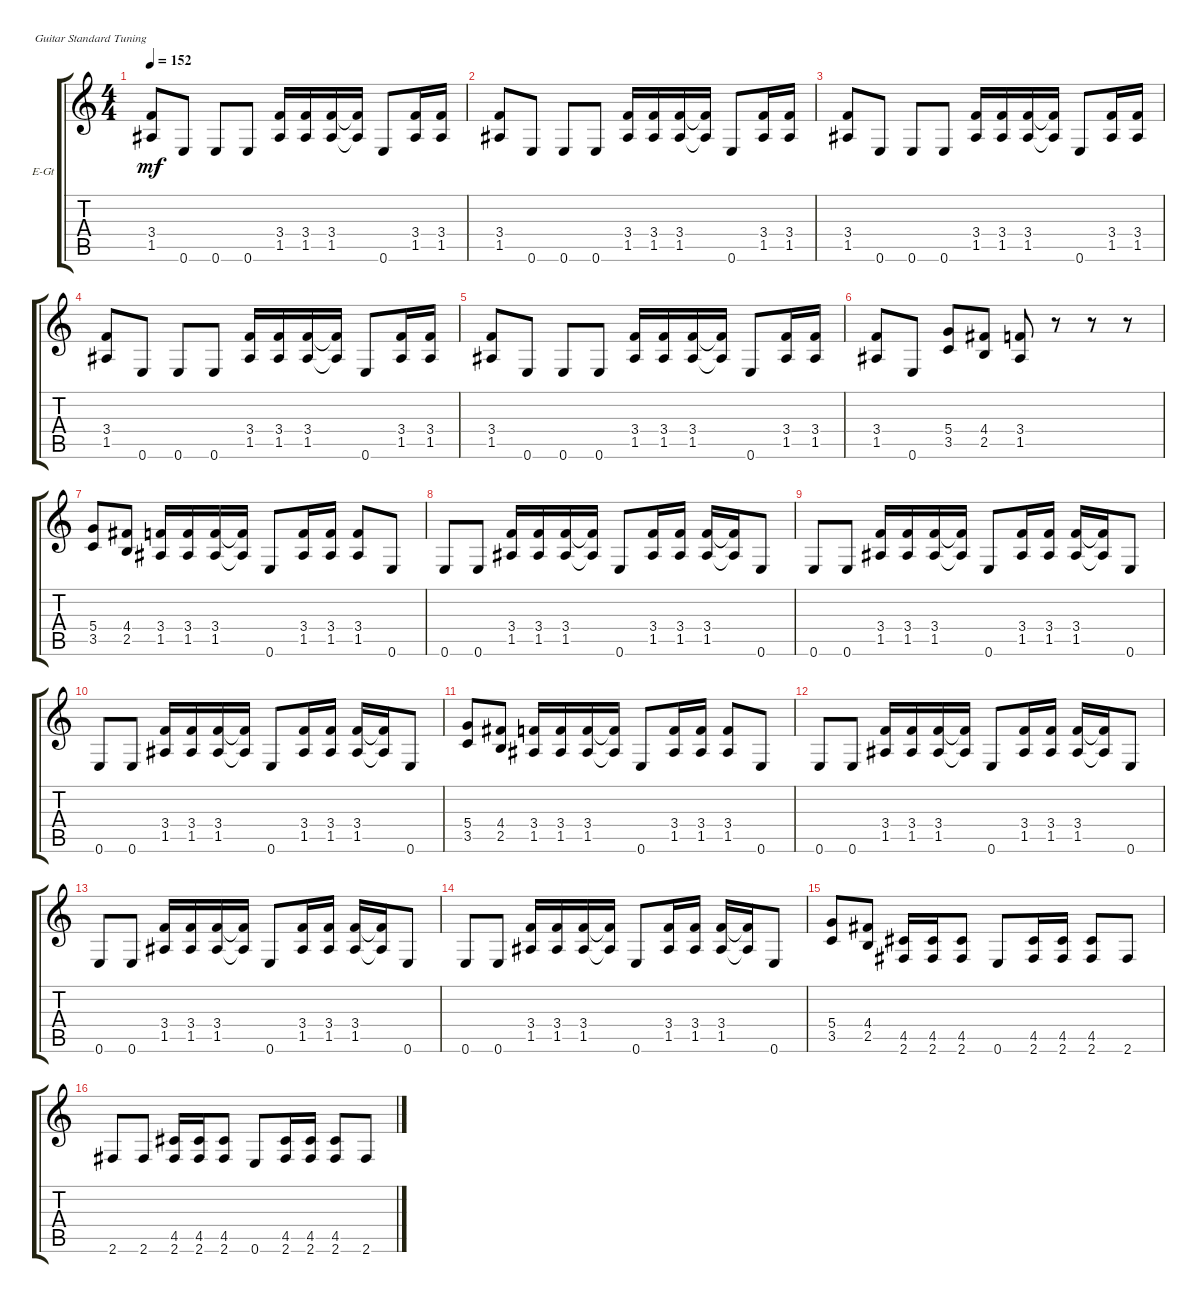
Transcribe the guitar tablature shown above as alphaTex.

\defaultSystemsLayout 4
\bracketExtendMode groupsimilarinstruments
\firstSystemTrackNameOrientation horizontal
\otherSystemsTrackNameOrientation horizontal
\track ("Electric Guitar" "E-Gt") {instrument distortionguitar}
\staff {score tabs}
\tuning (E4 B3 G3 D3 A2 E2)
\ts (4 4)
\tempo 152
\clef g2
\ks c
(1.5 3.4).8{dy mf} 0.6.8 0.6.8 0.6.8 (1.5 3.4).16 (3.4 1.5).16 (3.4 1.5).16 (3.4{t} 1.5{t}).16 0.6.8 (1.5 3.4).16 (3.4 1.5).16 |
(1.5 3.4).8 0.6.8 0.6.8 0.6.8 (1.5 3.4).16 (3.4 1.5).16 (3.4 1.5).16 (3.4{t} 1.5{t}).16 0.6.8 (1.5 3.4).16 (3.4 1.5).16 |
(1.5 3.4).8 0.6.8 0.6.8 0.6.8 (1.5 3.4).16 (3.4 1.5).16 (3.4 1.5).16 (3.4{t} 1.5{t}).16 0.6.8 (1.5 3.4).16 (3.4 1.5).16 |
(1.5 3.4).8 0.6.8 0.6.8 0.6.8 (1.5 3.4).16 (3.4 1.5).16 (3.4 1.5).16 (3.4{t} 1.5{t}).16 0.6.8 (1.5 3.4).16 (3.4 1.5).16 |
(1.5 3.4).8 0.6.8 0.6.8 0.6.8 (1.5 3.4).16 (3.4 1.5).16 (3.4 1.5).16 (3.4{t} 1.5{t}).16 0.6.8 (1.5 3.4).16 (3.4 1.5).16 |
(1.5 3.4).8 0.6.8 (3.5 5.4).8 (2.5 4.4).8 (1.5 3.4).8 r.8 r.8 r.8 |
(3.5 5.4).8 (2.5 4.4).8 (1.5 3.4).16 (3.4 1.5).16 (3.4 1.5).16 (3.4{t} 1.5{t}).16 0.6.8 (1.5 3.4).16 (3.4 1.5).16 (1.5 3.4).8 0.6.8 |
0.6.8 0.6.8 (1.5 3.4).16 (1.5 3.4).16 (1.5 3.4).16 (1.5{t} 3.4{t}).16 0.6.8 (1.5 3.4).16 (1.5 3.4).16 (1.5 3.4).16 (1.5{t} 3.4{t}).16 0.6.8 |
0.6.8 0.6.8 (1.5 3.4).16 (1.5 3.4).16 (1.5 3.4).16 (1.5{t} 3.4{t}).16 0.6.8 (1.5 3.4).16 (1.5 3.4).16 (1.5 3.4).16 (1.5{t} 3.4{t}).16 0.6.8 |
0.6.8 0.6.8 (1.5 3.4).16 (1.5 3.4).16 (1.5 3.4).16 (1.5{t} 3.4{t}).16 0.6.8 (1.5 3.4).16 (1.5 3.4).16 (1.5 3.4).16 (1.5{t} 3.4{t}).16 0.6.8 |
(3.5 5.4).8 (2.5 4.4).8 (1.5 3.4).16 (3.4 1.5).16 (3.4 1.5).16 (3.4{t} 1.5{t}).16 0.6.8 (1.5 3.4).16 (3.4 1.5).16 (1.5 3.4).8 0.6.8 |
0.6.8 0.6.8 (1.5 3.4).16 (1.5 3.4).16 (1.5 3.4).16 (1.5{t} 3.4{t}).16 0.6.8 (1.5 3.4).16 (1.5 3.4).16 (1.5 3.4).16 (1.5{t} 3.4{t}).16 0.6.8 |
0.6.8 0.6.8 (1.5 3.4).16 (1.5 3.4).16 (1.5 3.4).16 (1.5{t} 3.4{t}).16 0.6.8 (1.5 3.4).16 (1.5 3.4).16 (1.5 3.4).16 (1.5{t} 3.4{t}).16 0.6.8 |
0.6.8 0.6.8 (1.5 3.4).16 (1.5 3.4).16 (1.5 3.4).16 (1.5{t} 3.4{t}).16 0.6.8 (1.5 3.4).16 (1.5 3.4).16 (1.5 3.4).16 (1.5{t} 3.4{t}).16 0.6.8 |
(3.5 5.4).8 (2.5 4.4).8 (2.6 4.5).16 (2.6 4.5).16 (4.5 2.6).8 0.6.8 (2.6 4.5).16 (2.6 4.5).16 (2.6 4.5).8 2.6.8 |
2.6.8 2.6.8 (2.6 4.5).16 (2.6 4.5).16 (4.5 2.6).8 0.6.8 (2.6 4.5).16 (2.6 4.5).16 (2.6 4.5).8 2.6.8
